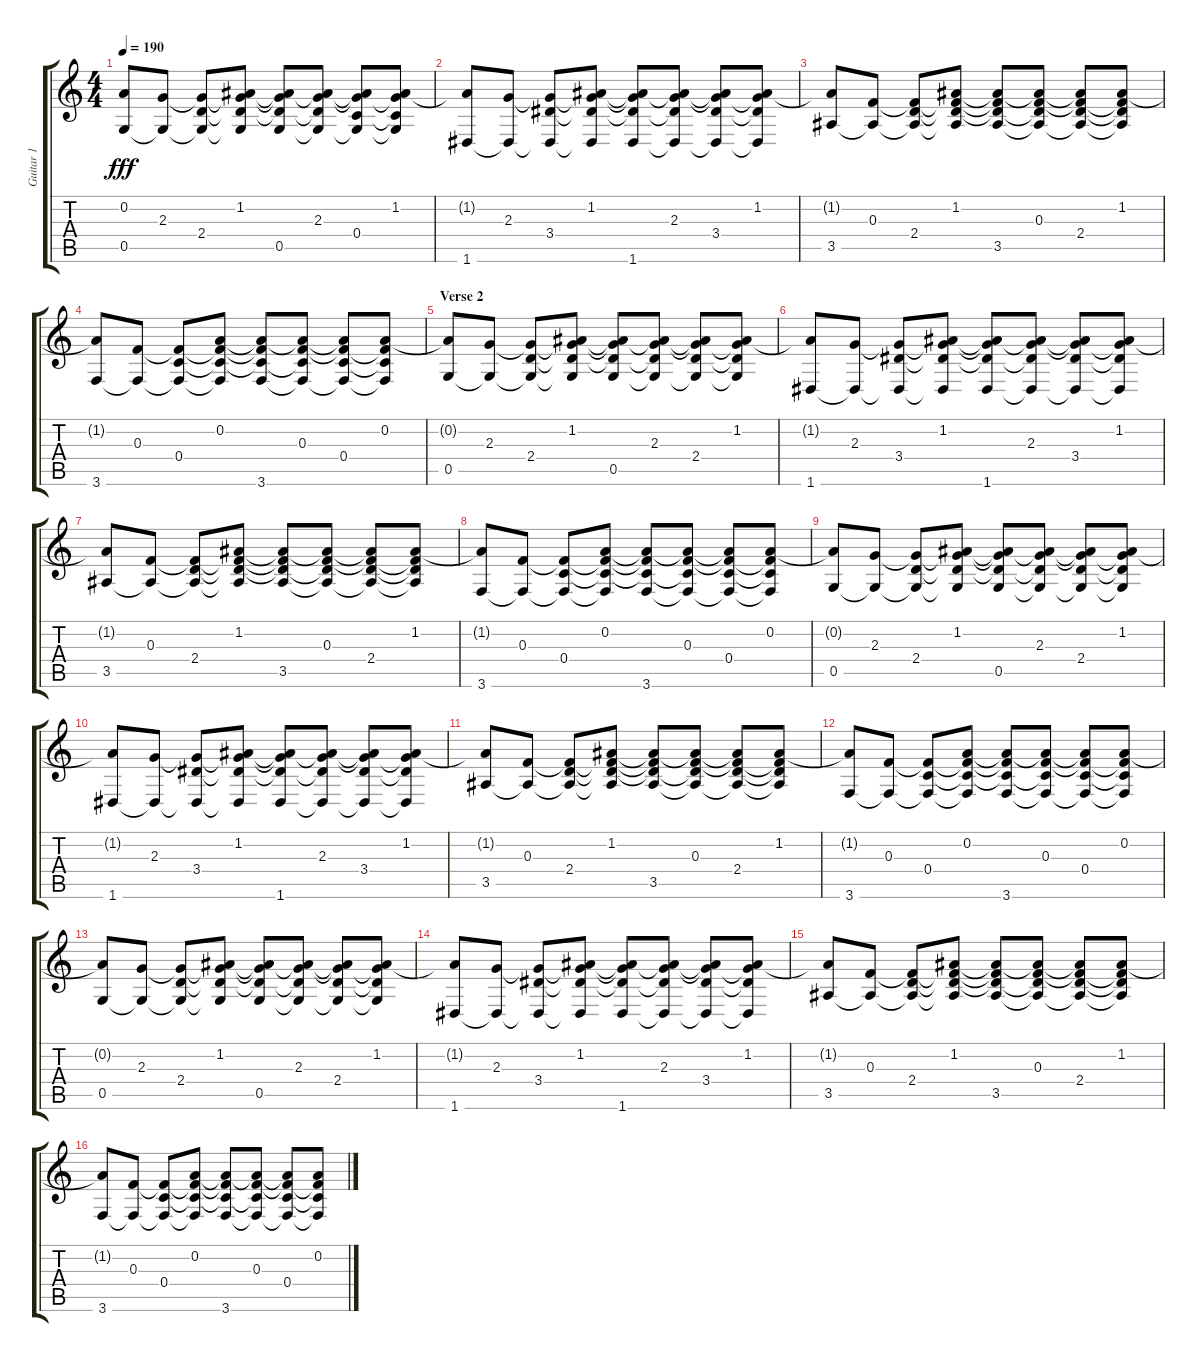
\track ("Guitar 1" "Guitar 1") {instrument acousticguitarnylon}
\staff {score tabs}
\tuning (D4 A3 F3 C3 G2 D2) {hide}
\ts (4 4)
\tempo 190
\clef g2
\ks c
(0.2{t} 0.5).8{dy fff} (2.3 0.5{t}).8 (2.3{t} 2.4 0.5{t}).8 (1.2 2.3{t} 2.4{t} 0.5{t}).8 (1.2{t} 2.3{t} 2.4{t} 0.5).8 (1.2{t} 2.3 2.4{t} 0.5{t}).8 (1.2{t} 2.3{t} 0.4 0.5{t}).8 (1.2 2.3{t} 0.4{t} 0.5{t}).8 |
(1.2{t} 1.6).8 (2.3 1.6{t}).8 (2.3{t} 3.4 1.6{t}).8 (1.2 2.3{t} 3.4{t} 1.6{t}).8 (1.2{t} 2.3{t} 3.4{t} 1.6).8 (1.2{t} 2.3 3.4{t} 1.6{t}).8 (1.2{t} 2.3{t} 3.4 1.6{t}).8 (1.2 2.3{t} 3.4{t} 1.6{t}).8 |
(1.2{t} 3.5).8 (0.3 3.5{t}).8 (0.3{t} 2.4 3.5{t}).8 (1.2 0.3{t} 2.4{t} 3.5{t}).8 (1.2{t} 0.3{t} 2.4{t} 3.5).8 (1.2{t} 0.3 2.4{t} 3.5{t}).8 (1.2{t} 0.3{t} 2.4 3.5{t}).8 (1.2 0.3{t} 2.4{t} 3.5{t}).8 |
(1.2{t} 3.6).8 (0.3 3.6{t}).8 (0.3{t} 0.4 3.6{t}).8 (0.2 0.3{t} 0.4{t} 3.6{t}).8 (0.2{t} 0.3{t} 0.4{t} 3.6).8 (0.2{t} 0.3 0.4{t} 3.6{t}).8 (0.2{t} 0.3{t} 0.4 3.6{t}).8 (0.2 0.3{t} 0.4{t} 3.6{t}).8 |
\section ("" "Verse 2")
(0.2{t} 0.5).8 (2.3 0.5{t}).8 (2.3{t} 2.4 0.5{t}).8 (1.2 2.3{t} 2.4{t} 0.5{t}).8 (1.2{t} 2.3{t} 2.4{t} 0.5).8 (1.2{t} 2.3 2.4{t} 0.5{t}).8 (1.2{t} 2.3{t} 2.4 0.5{t}).8 (1.2 2.3{t} 2.4{t} 0.5{t}).8 |
(1.2{t} 1.6).8 (2.3 1.6{t}).8 (2.3{t} 3.4 1.6{t}).8 (1.2 2.3{t} 3.4{t} 1.6{t}).8 (1.2{t} 2.3{t} 3.4{t} 1.6).8 (1.2{t} 2.3 3.4{t} 1.6{t}).8 (1.2{t} 2.3{t} 3.4 1.6{t}).8 (1.2 2.3{t} 3.4{t} 1.6{t}).8 |
(1.2{t} 3.5).8 (0.3 3.5{t}).8 (0.3{t} 2.4 3.5{t}).8 (1.2 0.3{t} 2.4{t} 3.5{t}).8 (1.2{t} 0.3{t} 2.4{t} 3.5).8 (1.2{t} 0.3 2.4{t} 3.5{t}).8 (1.2{t} 0.3{t} 2.4 3.5{t}).8 (1.2 0.3{t} 2.4{t} 3.5{t}).8 |
(1.2{t} 3.6).8 (0.3 3.6{t}).8 (0.3{t} 0.4 3.6{t}).8 (0.2 0.3{t} 0.4{t} 3.6{t}).8 (0.2{t} 0.3{t} 0.4{t} 3.6).8 (0.2{t} 0.3 0.4{t} 3.6{t}).8 (0.2{t} 0.3{t} 0.4 3.6{t}).8 (0.2 0.3{t} 0.4{t} 3.6{t}).8 |
(0.2{t} 0.5).8 (2.3 0.5{t}).8 (2.3{t} 2.4 0.5{t}).8 (1.2 2.3{t} 2.4{t} 0.5{t}).8 (1.2{t} 2.3{t} 2.4{t} 0.5).8 (1.2{t} 2.3 2.4{t} 0.5{t}).8 (1.2{t} 2.3{t} 2.4 0.5{t}).8 (1.2 2.3{t} 2.4{t} 0.5{t}).8 |
(1.2{t} 1.6).8 (2.3 1.6{t}).8 (2.3{t} 3.4 1.6{t}).8 (1.2 2.3{t} 3.4{t} 1.6{t}).8 (1.2{t} 2.3{t} 3.4{t} 1.6).8 (1.2{t} 2.3 3.4{t} 1.6{t}).8 (1.2{t} 2.3{t} 3.4 1.6{t}).8 (1.2 2.3{t} 3.4{t} 1.6{t}).8 |
(1.2{t} 3.5).8 (0.3 3.5{t}).8 (0.3{t} 2.4 3.5{t}).8 (1.2 0.3{t} 2.4{t} 3.5{t}).8 (1.2{t} 0.3{t} 2.4{t} 3.5).8 (1.2{t} 0.3 2.4{t} 3.5{t}).8 (1.2{t} 0.3{t} 2.4 3.5{t}).8 (1.2 0.3{t} 2.4{t} 3.5{t}).8 |
(1.2{t} 3.6).8 (0.3 3.6{t}).8 (0.3{t} 0.4 3.6{t}).8 (0.2 0.3{t} 0.4{t} 3.6{t}).8 (0.2{t} 0.3{t} 0.4{t} 3.6).8 (0.2{t} 0.3 0.4{t} 3.6{t}).8 (0.2{t} 0.3{t} 0.4 3.6{t}).8 (0.2 0.3{t} 0.4{t} 3.6{t}).8 |
(0.2{t} 0.5).8 (2.3 0.5{t}).8 (2.3{t} 2.4 0.5{t}).8 (1.2 2.3{t} 2.4{t} 0.5{t}).8 (1.2{t} 2.3{t} 2.4{t} 0.5).8 (1.2{t} 2.3 2.4{t} 0.5{t}).8 (1.2{t} 2.3{t} 2.4 0.5{t}).8 (1.2 2.3{t} 2.4{t} 0.5{t}).8 |
(1.2{t} 1.6).8 (2.3 1.6{t}).8 (2.3{t} 3.4 1.6{t}).8 (1.2 2.3{t} 3.4{t} 1.6{t}).8 (1.2{t} 2.3{t} 3.4{t} 1.6).8 (1.2{t} 2.3 3.4{t} 1.6{t}).8 (1.2{t} 2.3{t} 3.4 1.6{t}).8 (1.2 2.3{t} 3.4{t} 1.6{t}).8 |
(1.2{t} 3.5).8 (0.3 3.5{t}).8 (0.3{t} 2.4 3.5{t}).8 (1.2 0.3{t} 2.4{t} 3.5{t}).8 (1.2{t} 0.3{t} 2.4{t} 3.5).8 (1.2{t} 0.3 2.4{t} 3.5{t}).8 (1.2{t} 0.3{t} 2.4 3.5{t}).8 (1.2 0.3{t} 2.4{t} 3.5{t}).8 |
(1.2{t} 3.6).8 (0.3 3.6{t}).8 (0.3{t} 0.4 3.6{t}).8 (0.2 0.3{t} 0.4{t} 3.6{t}).8 (0.2{t} 0.3{t} 0.4{t} 3.6).8 (0.2{t} 0.3 0.4{t} 3.6{t}).8 (0.2{t} 0.3{t} 0.4 3.6{t}).8 (0.2 0.3{t} 0.4{t} 3.6{t}).8
